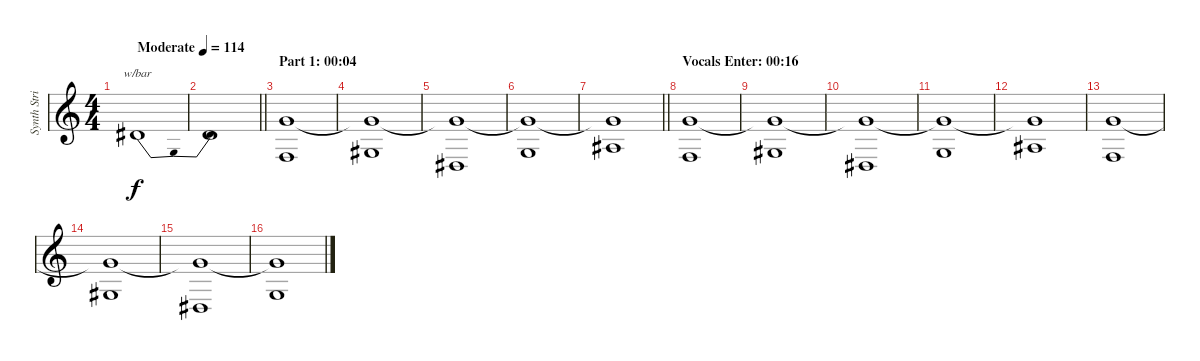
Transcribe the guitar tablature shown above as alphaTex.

\track ("Synth Strings" "Synth Stri") {instrument stringensemble2}
\staff {score}
\tuning (Eb4 Bb3 Gb3 Db3 Ab2 Eb2) {hide}
\ts (4 4)
\tempo (114 "Moderate")
\clef g2
\ks c
0.1.1{tbe (dip default 0 0 30 -16 60 0) dy f instrument helicopter} |
\barLineRight lightlight
0.1{t}.1 |
\section ("" "Part 1: 00:04")
(4.1 4.4).1{instrument stringensemble2} |
(4.1{t} 7.4).1 |
(4.1{t} 2.4).1 |
(4.1{t} 6.4).1 |
\barLineRight lightlight
(4.1{t} 4.3).1 |
\section ("" "Vocals Enter: 00:16")
(4.1 4.4).1 |
(4.1{t} 7.4).1 |
(4.1{t} 2.4).1 |
(4.1{t} 6.4).1 |
(4.1{t} 4.3).1 |
(4.1 4.4).1 |
(4.1{t} 7.4).1 |
(4.1{t} 2.4).1 |
(4.1{t} 6.4).1
